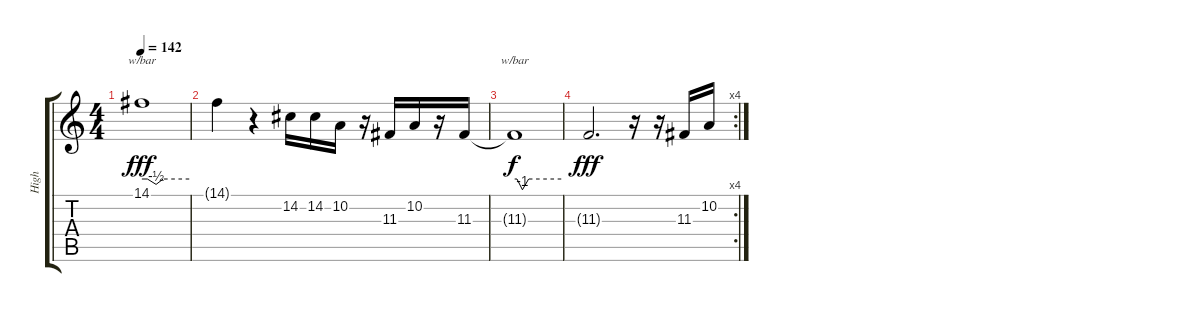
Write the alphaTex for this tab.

\track ("High" "High") {instrument lead8bassandlead}
\staff {score tabs}
\tuning (E4 B3 G3 D3 A2 E2) {hide}
\ts (4 4)
\tempo 142
\clef g2
\ks c
14.1.1{tbe (custom default 0 0 7 0 18 -2 27 0 60 0) dy fff} |
14.1{t}.4 r.4 14.2.16 14.2.16 10.2.16 r.16 11.3.16 10.2.16 r.16 11.3.16 |
11.3{t}.1{tbe (custom default 0 0 3 0 10 -4 18 0 60 0) dy f} |
\rc 4
11.3{t}.2{d dy fff} r.16 r.16 11.3.16 10.2.16
